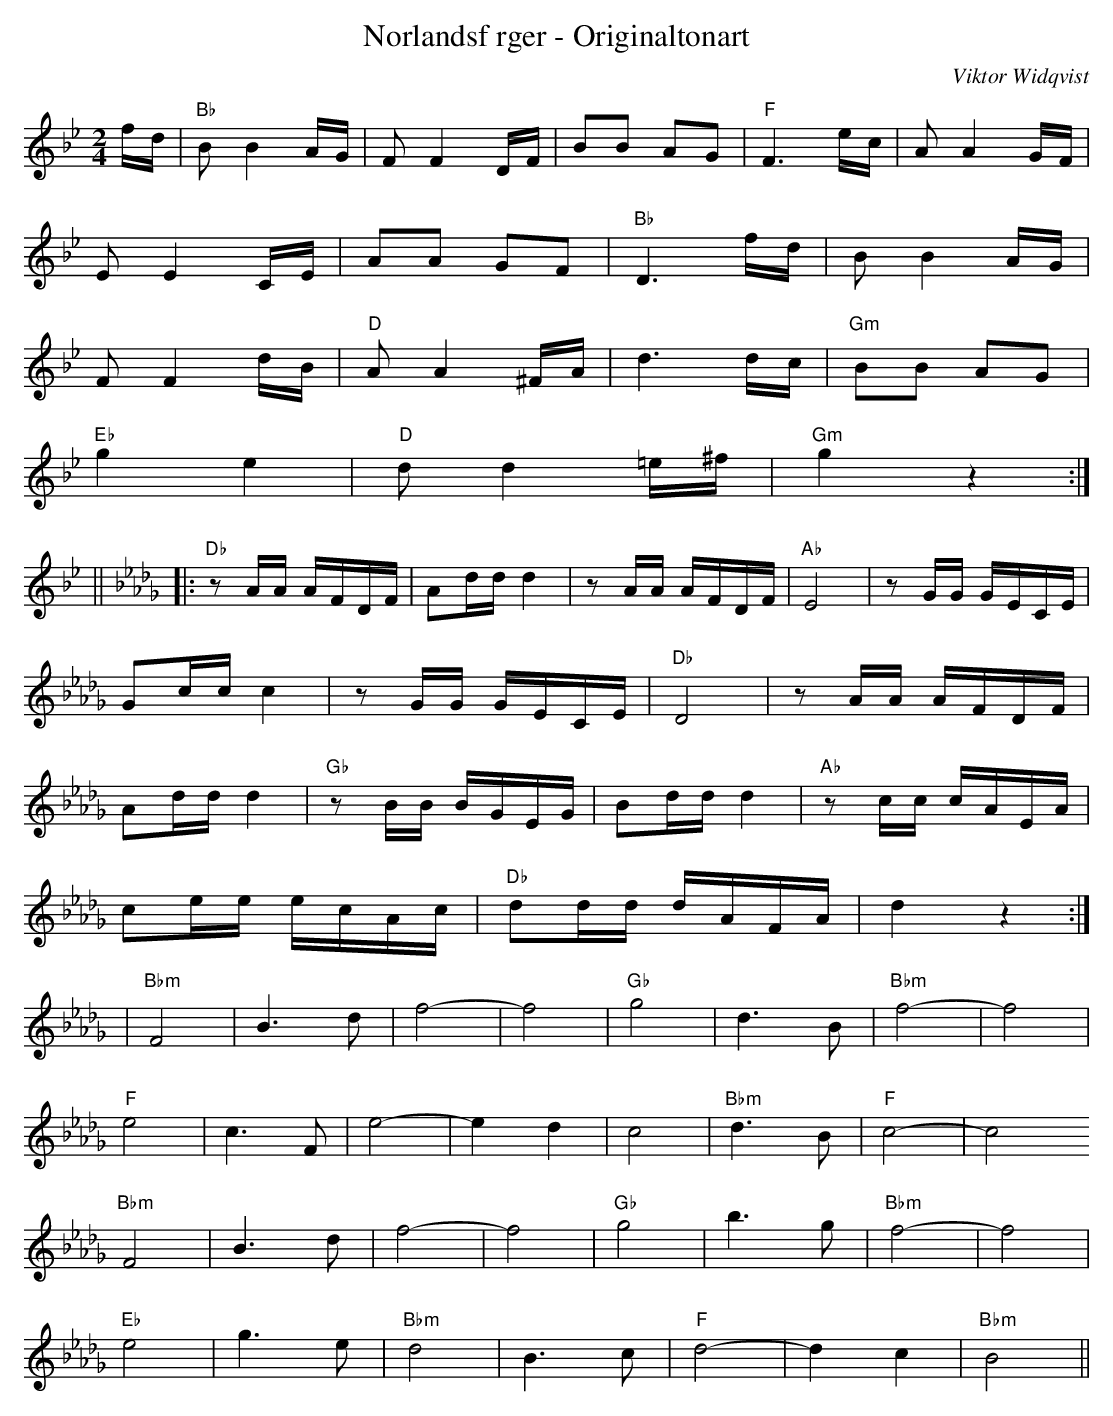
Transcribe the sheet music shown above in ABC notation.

X:1
T:Norlandsf rger - Originaltonart
M:2/4
C:Viktor Widqvist
L:1/8
K:Bb
f/d/ |"Bb" BB2A/G/ | FF2D/F/ | BB AG | "F"F3e/c/ | AA2G/F/ |
EE2C/E/ | AA GF |"Bb" D3f/d/ | BB2 A/G/ |
FF2d/B/ | "D"AA2^F/A/ | d3d/c/ | "Gm"BB AG |
"Eb"g2 e2 | "D"dd2=e/^f/ | "Gm"g2z2 :|
||
K:Db
|:"Db"zA/A/ A/F/D/F/ | Ad/d/ d2 |zA/A/ A/F/D/F/ | "Ab"E4 |zG/G/ G/E/C/E/ |
Gc/c/ c2 |zG/G/ G/E/C/E/ | "Db"D4 |zA/A/ A/F/D/F/ |
Ad/d/ d2 |"Gb"zB/B/ B/G/E/G/ | Bd/d/ d2 |"Ab"zc/c/ c/A/E/A/ |
ce/e/ e/c/A/c/ | "Db"dd/d/ d/A/F/A/ | d2z2 :|
K:Bbm
|"Bbm"F4 | B2>d2 | f4- |f4| "Gb"g4 | d2>B2 | "Bbm"f4- |f4|
"F"e4 | c2>F2 | e4- | e2 d2 | c4 | "Bbm"d2>B2 | "F"c4- | c4
"Bbm"F4 | B2>d2 | f4- |f4| "Gb"g4 | b2>g2 | "Bbm"f4- |f4|
"Eb"e4 | g2>e2 | "Bbm"d4 | B2>c2 | "F"d4- | d2 c2 | "Bbm"B4 ||
